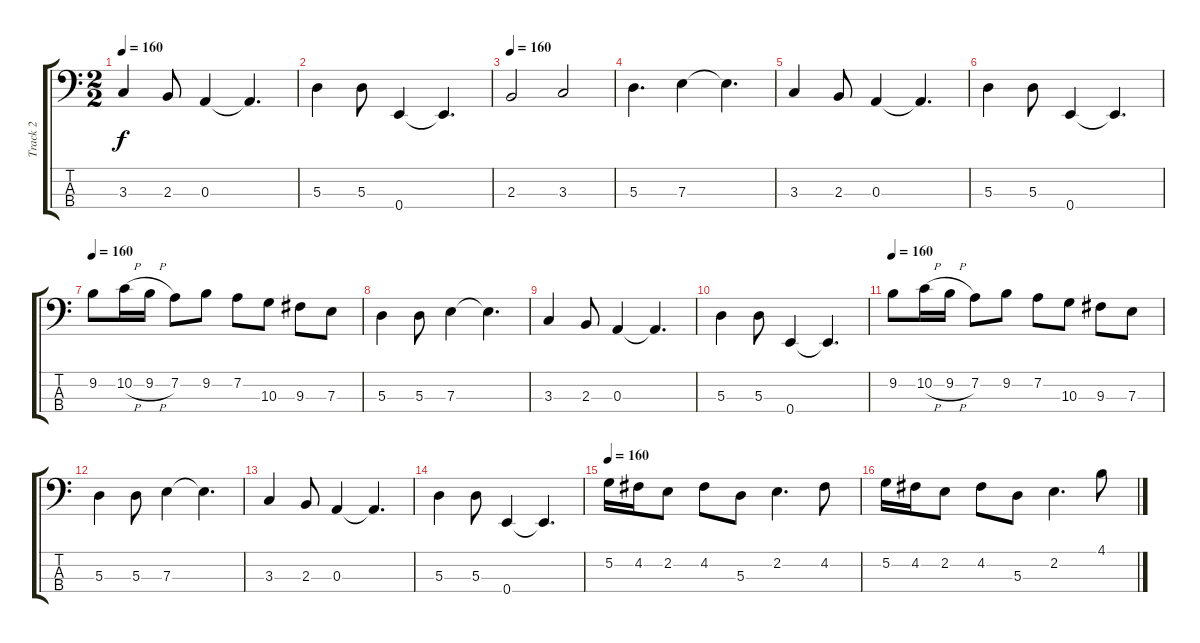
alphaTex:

\track ("Track 2" "Track 2") {instrument electricbassfinger}
\staff {score tabs}
\tuning (G2 D2 A1 E1) {hide}
\ts (2 2)
\tempo 160
\clef f4
\ks c
3.3.4{dy f} 2.3.8 0.3.4 0.3{t}.4{d} |
5.3.4 5.3.8 0.4.4 0.4{t}.4{d} |
\tempo 160
2.3.2 3.3.2 |
5.3.4{d} 7.3.4 7.3{t}.4{d} |
3.3.4 2.3.8 0.3.4 0.3{t}.4{d} |
5.3.4 5.3.8 0.4.4 0.4{t}.4{d} |
\tempo 160
9.2.8 10.2{h}.16 9.2{h}.16 7.2.8 9.2.8 7.2.8 10.3.8 9.3.8 7.3.8 |
5.3.4 5.3.8 7.3.4 7.3{t}.4{d} |
3.3.4 2.3.8 0.3.4 0.3{t}.4{d} |
5.3.4 5.3.8 0.4.4 0.4{t}.4{d} |
\tempo 160
9.2.8 10.2{h}.16 9.2{h}.16 7.2.8 9.2.8 7.2.8 10.3.8 9.3.8 7.3.8 |
5.3.4 5.3.8 7.3.4 7.3{t}.4{d} |
3.3.4 2.3.8 0.3.4 0.3{t}.4{d} |
5.3.4 5.3.8 0.4.4 0.4{t}.4{d} |
\tempo 160
5.2.16 4.2.16 2.2.8 4.2.8 5.3.8 2.2.4{d} 4.2.8 |
5.2.16 4.2.16 2.2.8 4.2.8 5.3.8 2.2.4{d} 4.1.8
